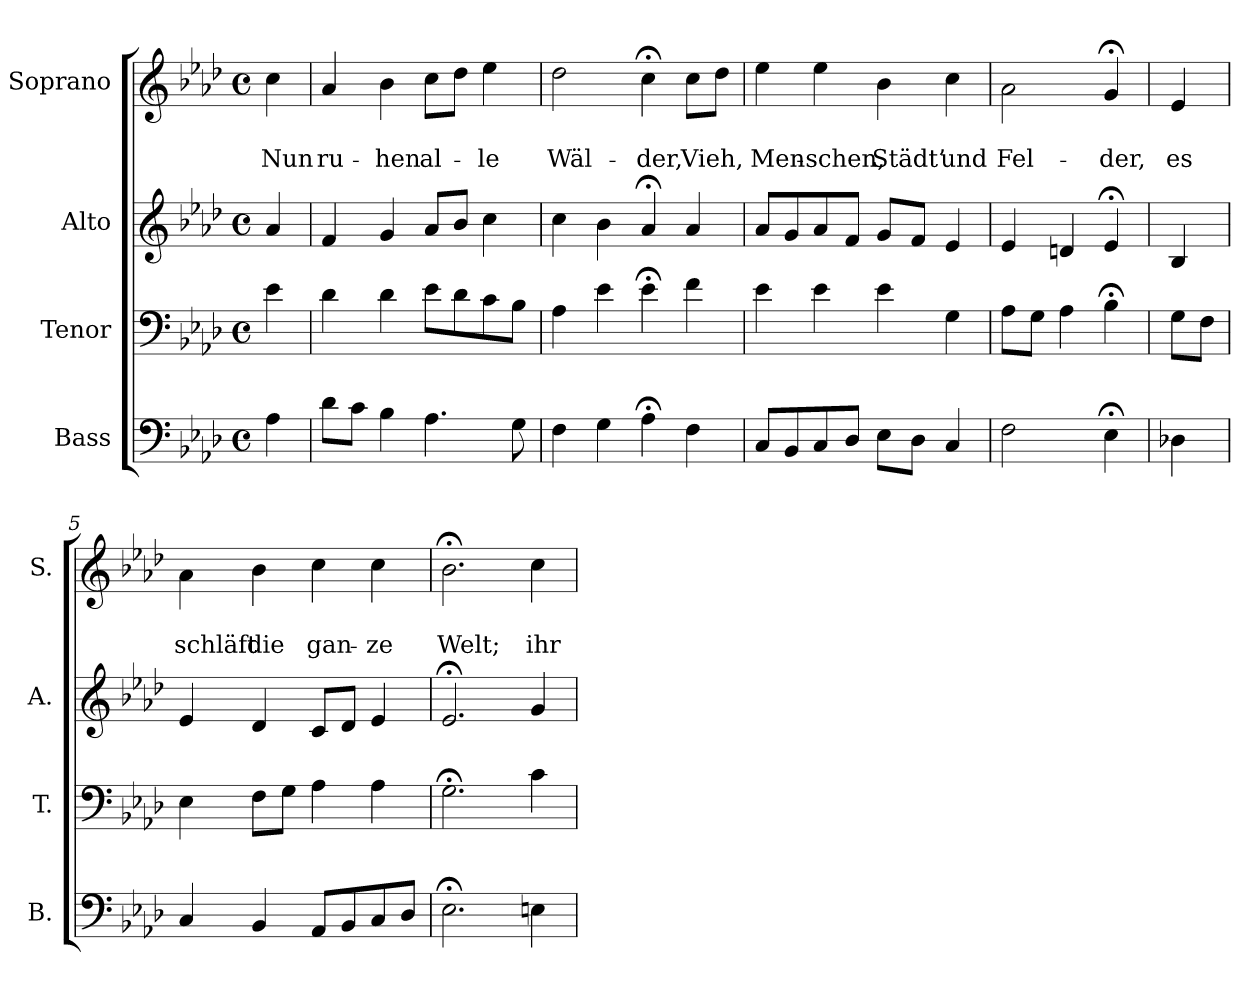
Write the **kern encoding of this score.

**kern	**kern	**kern	**kern	**text	**text
*part4	*part3	*part2	*part1	*part1	*part1
*staff4	*staff3	*staff2	*staff1	*staff1	*staff1
*I"Bass	*I"Tenor	*I"Alto	*I"Soprano	*	*
*I'B.	*I'T.	*I'A.	*I'S.	*	*
*clefF4	*clefF4	*clefG2	*clefG2	*	*
*k[b-e-a-d-]	*k[b-e-a-d-]	*k[b-e-a-d-]	*k[b-e-a-d-]	*	*
*A-:	*A-:	*A-:	*A-:	*	*
*M4/4	*M4/4	*M4/4	*M4/4	*	*
*met(c)	*met(c)	*met(c)	*met(c)	*	*
=	=	=	=	=	=
4A-\	4e-\	4a-/	4cc\	.	Nun
=1	=1	=1	=1	=1	=1
8d-\L	4d-\	4f/	4a-/	.	ru-
8c\J	.	.	.	.	.
4B-\	4d-\	4g/	4b-\	.	-hen
4.A-\	8e-\L	8a-/L	8cc\L	.	al-
.	8d-\	8b-/J	8dd-\J	.	.
.	8c\	4cc\	4ee-\	.	-le
8G\	8B-\J	.	.	.	.
=2	=2	=2	=2	=2	=2
4F\	4A-\	4cc\	2dd-\	.	Wäl-
4G\	4e-\	4b-\	.	.	.
4A-;<\	4e-;<\	4a-;</	4cc;<\	.	-der,
4F\	4f\	4a-/	8cc\L	.	Vieh,
.	.	.	8dd-\J	.	.
=3	=3	=3	=3	=3	=3
8C/L	4e-\	8a-/L	4ee-\	.	Men-
8BB-/	.	8g/	.	.	.
8C/	4e-\	8a-/	4ee-\	.	-schen,
8D-/J	.	8f/J	.	.	.
8E-\L	4e-\	8g/L	4b-\	.	Städt’
8D-\J	.	8f/J	.	.	.
4C/	4G\	4e-/	4cc\	.	und
=4	=4	=4	=4	=4	=4
2F\	8A-\L	4e-/	2a-\	.	Fel-
.	8G\J	.	.	.	.
.	4A-\	4dn/	.	.	.
4E-;<\	4B-;<\	4e-;</	4g;</	.	-der,
!!LO:LB:g=z
=4a	=4a	=4a	=4a	=4a	=4a
4D-X\	8G\L	4B-/	4e-/	.	es
.	8F\J	.	.	.	.
=5	=5	=5	=5	=5	=5
4C/	4E-\	4e-/	4a-\	.	schläft
4BB-/	8F\L	4d-/	4b-\	.	die
.	8G\J	.	.	.	.
8AA-/L	4A-\	8c/L	4cc\	.	gan-
8BB-/	.	8d-/J	.	.	.
8C/	4A-\	4e-/	4cc\	.	-ze
8D-/J	.	.	.	.	.
=6	=6	=6	=6	=6	=6
2.E-;<\	2.G;<\	2.e-;</	2.b-;<\	.	Welt;
4En\	4c\	4g/	4cc\	.	ihr
=	=	=	=	=	=
*-	*-	*-	*-	*-	*-
